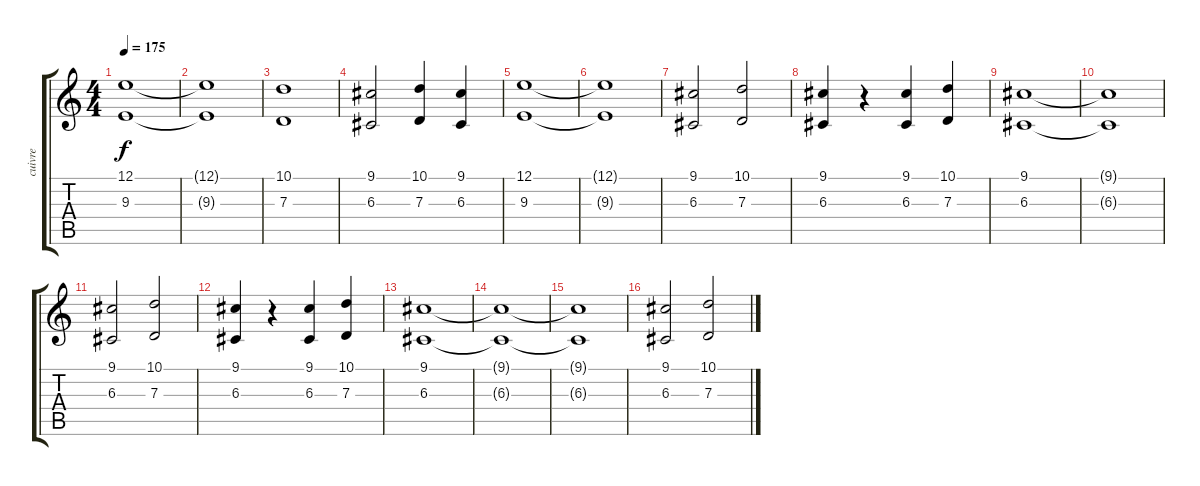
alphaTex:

\track ("cuivre" "cuivre") {instrument trombone}
\staff {score tabs}
\tuning (E4 B3 G3 D3 A2 E2) {hide}
\ts (4 4)
\tempo 175
\clef g2
\ks c
(12.1 9.3).1{dy f} |
(12.1{t} 9.3{t}).1 |
(10.1 7.3).1 |
(9.1 6.3).2 (10.1 7.3).4 (9.1 6.3).4 |
(12.1 9.3).1 |
(12.1{t} 9.3{t}).1 |
(9.1 6.3).2 (10.1 7.3).2 |
(9.1 6.3).4 r.4 (9.1 6.3).4 (10.1 7.3).4 |
(9.1 6.3).1 |
(9.1{t} 6.3{t}).1 |
(9.1 6.3).2 (10.1 7.3).2 |
(9.1 6.3).4 r.4 (9.1 6.3).4 (10.1 7.3).4 |
(9.1 6.3).1 |
(9.1{t} 6.3{t}).1{volume 5} |
(9.1{t} 6.3{t}).1 |
(9.1 6.3).2 (10.1 7.3).2
